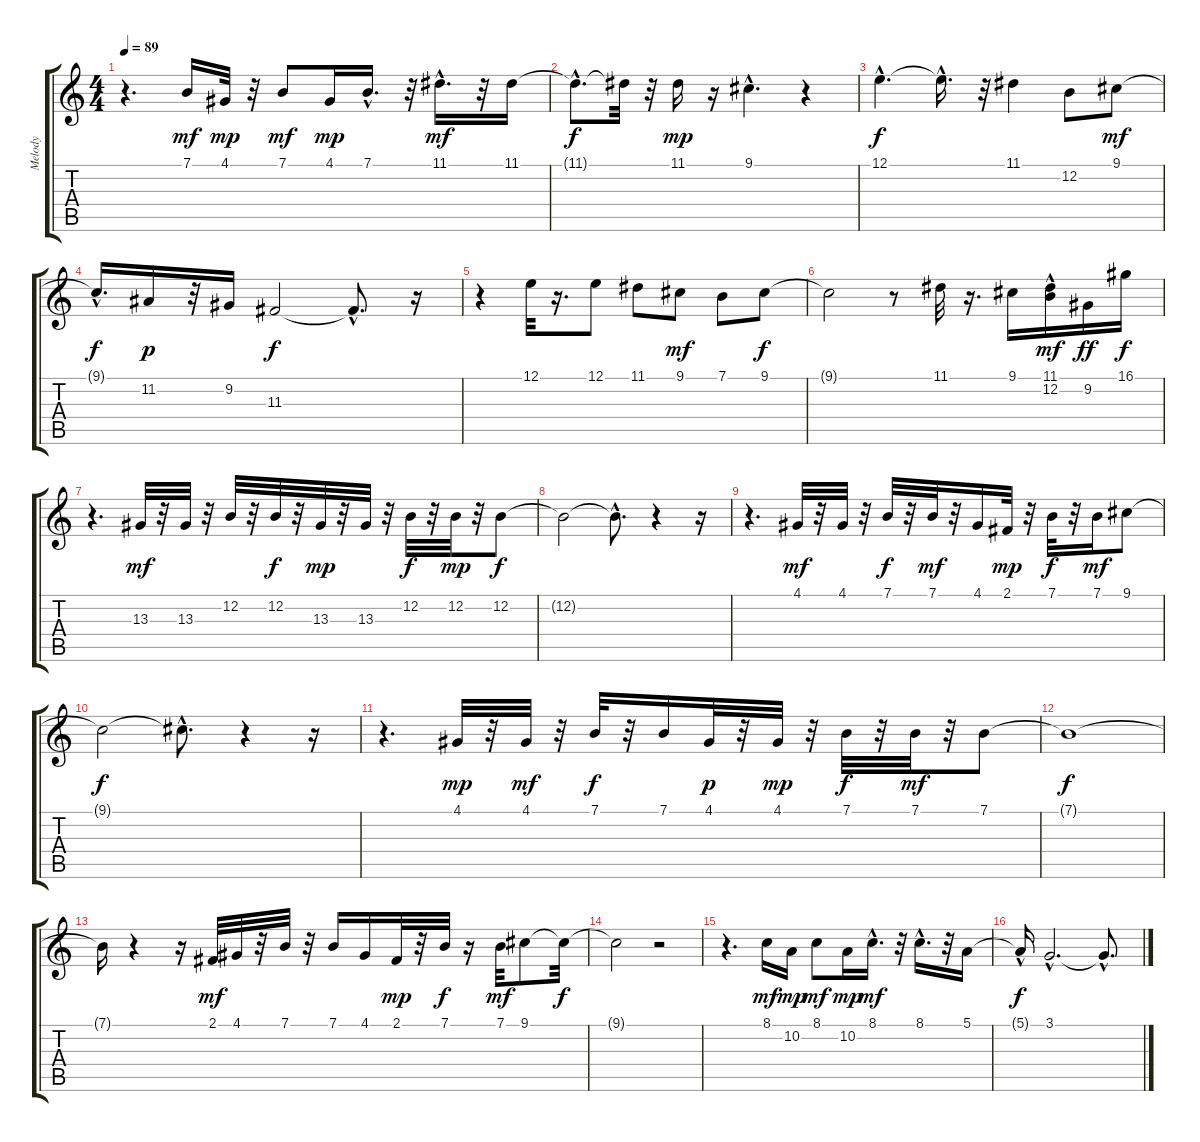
\track ("Melody " "Melody ") {instrument stringensemble2}
\staff {score tabs}
\tuning (E4 B3 G3 D3 A2 E2) {hide}
\ts (4 4)
\tempo 89
\clef g2
\ks c
r.4{d dy f} 7.1.16{dy mf} 4.1.32{dy mp} r.32 7.1.8{dy mf} 4.1.16{dy mp} 7.1{hac}.16{d} r.32 11.1{hac}.16{d dy mf} r.32 11.1.16 |
11.1{hac t}.8{d dy f} 11.1{t}.32 r.32 11.1.16{dy mp} r.16 9.1{hac}.4{d} r.4 |
12.1{hac}.4{d dy f} 12.1{hac t}.16{d} r.32 11.1.4 12.2.8 9.1.8{dy mf} |
9.1{hac t}.16{d dy f} 11.2.16{dy p} r.32 9.2.16 11.3.2{dy f} 11.3{hac t}.8{d} r.16 |
r.4 12.1.32 r.16{d} 12.1.8 11.1.8 9.1.8{dy mf} 7.1.8 9.1.8{dy f} |
9.1{t}.2 r.8 11.1.32 r.16{d} 9.1.16 (11.1 12.2{hac}).16{dy mf} 9.2.16{dy ff} 16.1.16{dy f} |
r.4{d} 13.3.32{dy mf} r.32 13.3.32 r.32 12.2.32 r.32 12.2.32{dy f} r.32 13.3.32{dy mp} r.32 13.3.32 r.32 12.2.32{dy f} r.32 12.2.32{dy mp} r.32 12.2.8{dy f} |
12.2{t}.2 12.2{hac t}.8{d} r.4 r.16 |
r.4{d} 4.1.32{dy mf} r.32 4.1.32 r.32 7.1.32{dy f} r.32 7.1.32{dy mf} r.32 4.1.16 2.1.32{dy mp} r.32 7.1.32{dy f} r.32 7.1.16{dy mf} 9.1.8 |
9.1{t}.2{dy f} 9.1{hac t}.8{d} r.4 r.16 |
r.4{d} 4.1.32{dy mp} r.32 4.1.32{dy mf} r.32 7.1.32{dy f} r.32 7.1.16 4.1.32{dy p} r.32 4.1.32{dy mp} r.32 7.1.32{dy f} r.32 7.1.32{dy mf} r.32 7.1.8 |
7.1{t}.1{dy f} |
7.1{t}.16 r.4 r.16 2.1.32{dy mf} 4.1.32 r.32 7.1.32 r.32 7.1.16 4.1.16 2.1.32{dy mp} r.32 7.1.32{dy f} r.16 7.1.32{dy mf} 9.1.8 9.1{t}.32{dy f} |
9.1{t}.2 r.2 |
r.4{d} 8.1.16{dy mf} 10.2.16{dy mp} 8.1.8{dy mf} 10.2.16{dy mp} 8.1{hac}.16{d dy mf} r.32 8.1{hac}.16{d} r.32 5.1.16 |
5.1{hac t}.16{dy f} 3.1{hac}.2{d} 3.1{hac t}.8{d}
